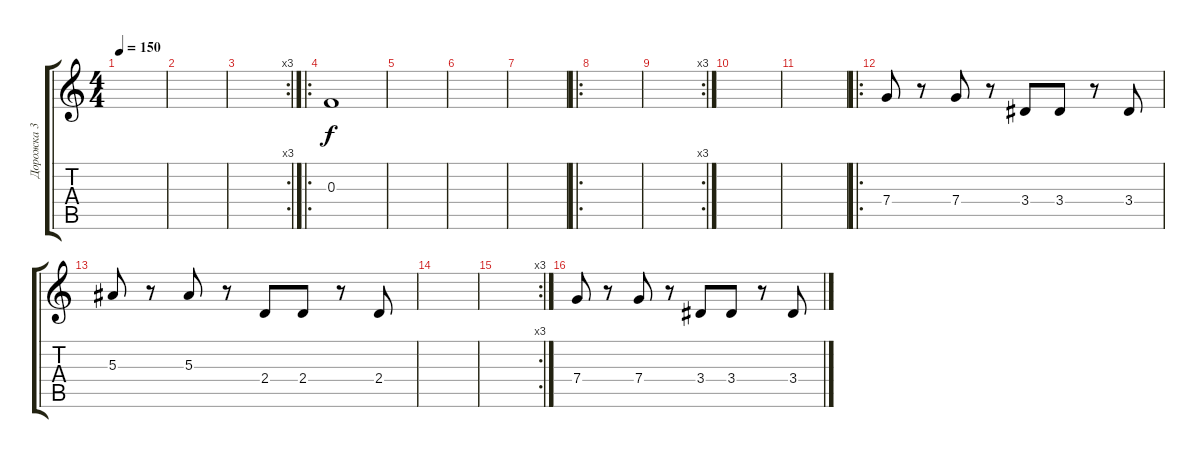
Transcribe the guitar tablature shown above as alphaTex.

\track ("Дорожка 3" "Дорожка 3") {instrument overdrivenguitar}
\staff {score tabs}
\tuning (D4 A3 F3 C3 G2 D2) {hide}
\ts (4 4)
\tempo 150
\clef g2
\ks c
|
|
\rc 3
|
\ro
0.3.1 |
|
|
|
\ro
|
\rc 3
|
|
|
\ro
7.4.8{volume 16} r.8 7.4.8 r.8 3.4.8 3.4.8 r.8 3.4.8 |
5.3.8 r.8 5.3.8 r.8 2.4.8 2.4.8 r.8 2.4.8 |
|
\rc 3
|
7.4.8{volume 16} r.8 7.4.8 r.8 3.4.8 3.4.8 r.8 3.4.8
